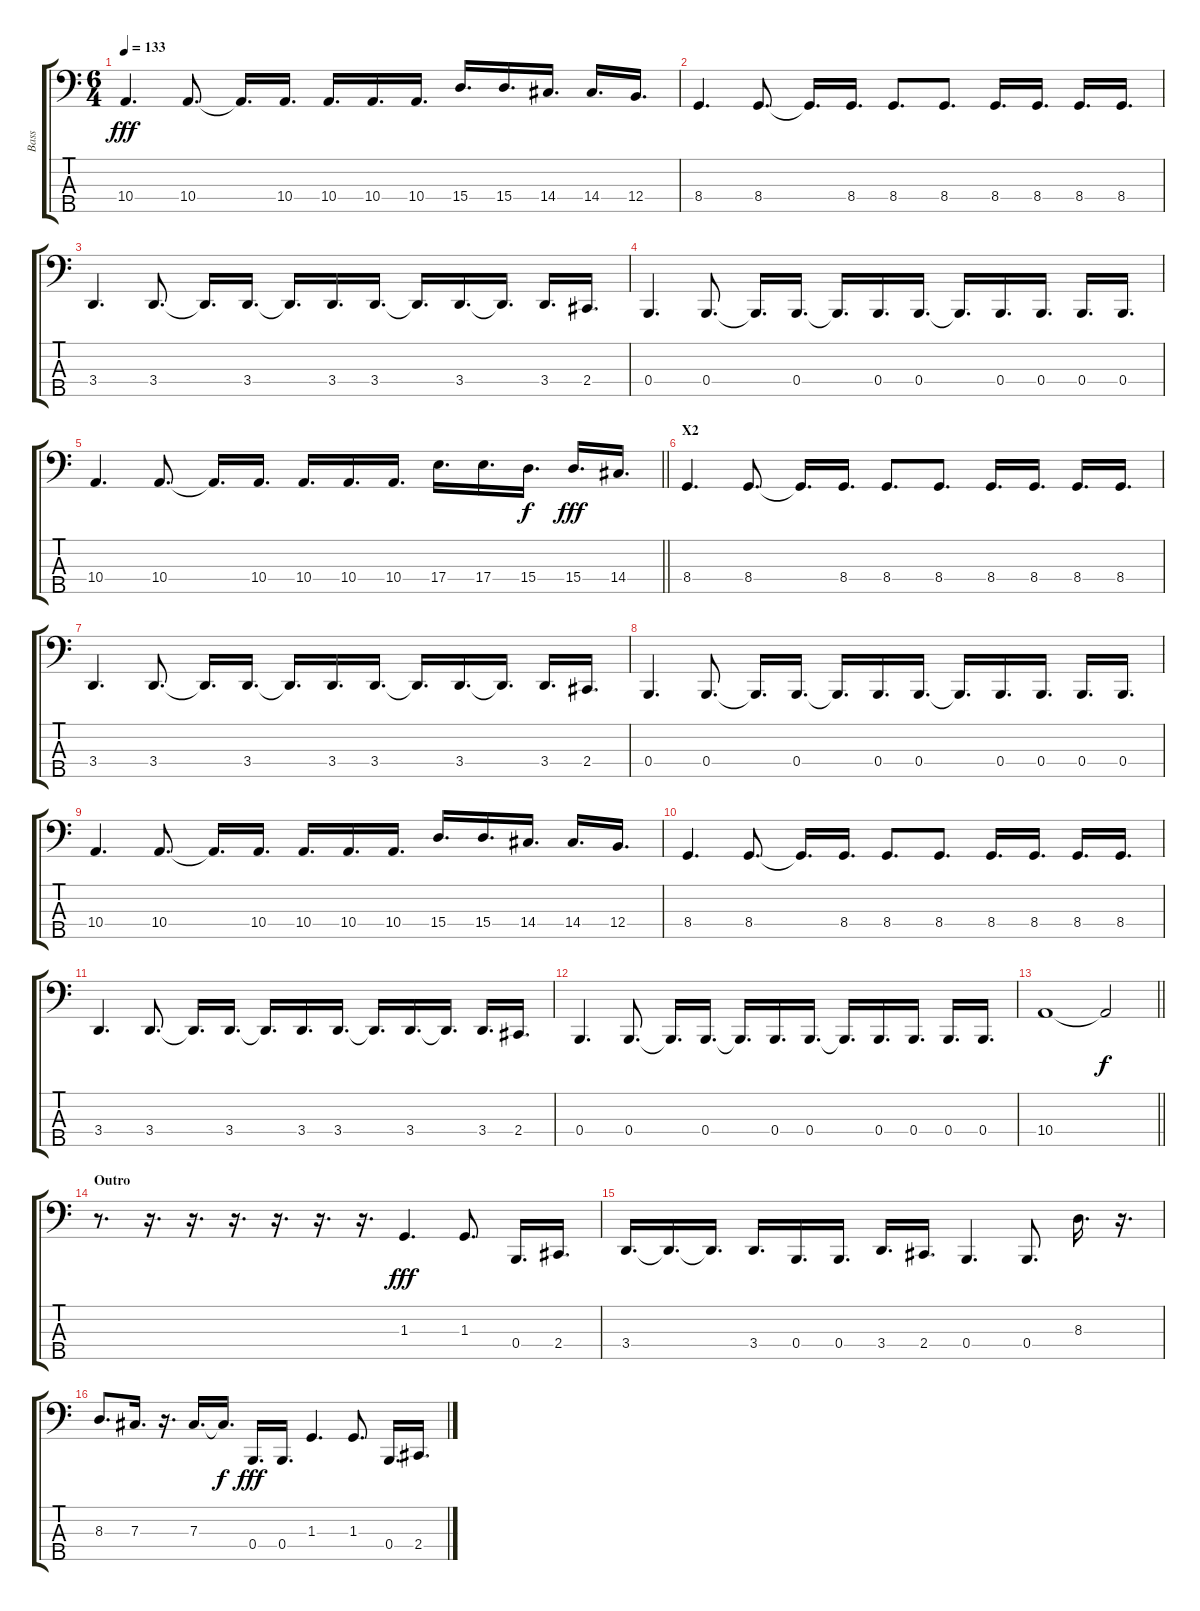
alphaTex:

\track ("Bass" "Bass") {instrument electricbassfinger}
\staff {score tabs}
\tuning (E2 B1 Gb1 B0 Gb0) {hide}
\ts (6 4)
\tempo 133
\clef f4
\ks c
10.4.4{d dy fff} 10.4.8{d} 10.4{t}.16{d} 10.4.16{d} 10.4.16{d} 10.4.16{d} 10.4.16{d} 15.4.16{d} 15.4.16{d} 14.4.16{d} 14.4.16{d} 12.4.16{d} |
8.4.4{d} 8.4.8{d} 8.4{t}.16{d} 8.4.16{d} 8.4.8{d} 8.4.8{d} 8.4.16{d} 8.4.16{d} 8.4.16{d} 8.4.16{d} |
3.4.4{d} 3.4.8{d} 3.4{t}.16{d} 3.4.16{d} 3.4{t}.16{d} 3.4.16{d} 3.4.16{d} 3.4{t}.16{d} 3.4.16{d} 3.4{t}.16{d} 3.4.16{d} 2.4.16{d} |
0.4.4{d} 0.4.8{d} 0.4{t}.16{d} 0.4.16{d} 0.4{t}.16{d} 0.4.16{d} 0.4.16{d} 0.4{t}.16{d} 0.4.16{d} 0.4.16{d} 0.4.16{d} 0.4.16{d} |
\barLineRight lightlight
10.4.4{d} 10.4.8{d} 10.4{t}.16{d} 10.4.16{d} 10.4.16{d} 10.4.16{d} 10.4.16{d} 17.4.16{d} 17.4.16{d} 15.4.16{d dy f} 15.4.16{d dy fff} 14.4.16{d} |
\section ("" "X2")
8.4.4{d} 8.4.8{d} 8.4{t}.16{d} 8.4.16{d} 8.4.8{d} 8.4.8{d} 8.4.16{d} 8.4.16{d} 8.4.16{d} 8.4.16{d} |
3.4.4{d} 3.4.8{d} 3.4{t}.16{d} 3.4.16{d} 3.4{t}.16{d} 3.4.16{d} 3.4.16{d} 3.4{t}.16{d} 3.4.16{d} 3.4{t}.16{d} 3.4.16{d} 2.4.16{d} |
0.4.4{d} 0.4.8{d} 0.4{t}.16{d} 0.4.16{d} 0.4{t}.16{d} 0.4.16{d} 0.4.16{d} 0.4{t}.16{d} 0.4.16{d} 0.4.16{d} 0.4.16{d} 0.4.16{d} |
10.4.4{d} 10.4.8{d} 10.4{t}.16{d} 10.4.16{d} 10.4.16{d} 10.4.16{d} 10.4.16{d} 15.4.16{d} 15.4.16{d} 14.4.16{d} 14.4.16{d} 12.4.16{d} |
8.4.4{d} 8.4.8{d} 8.4{t}.16{d} 8.4.16{d} 8.4.8{d} 8.4.8{d} 8.4.16{d} 8.4.16{d} 8.4.16{d} 8.4.16{d} |
3.4.4{d} 3.4.8{d} 3.4{t}.16{d} 3.4.16{d} 3.4{t}.16{d} 3.4.16{d} 3.4.16{d} 3.4{t}.16{d} 3.4.16{d} 3.4{t}.16{d} 3.4.16{d} 2.4.16{d} |
0.4.4{d} 0.4.8{d} 0.4{t}.16{d} 0.4.16{d} 0.4{t}.16{d} 0.4.16{d} 0.4.16{d} 0.4{t}.16{d} 0.4.16{d} 0.4.16{d} 0.4.16{d} 0.4.16{d} |
\barLineRight lightlight
10.4.1 10.4{t}.2{dy f} |
\section ("" "Outro")
r.8{d} r.16{d} r.16{d} r.16{d} r.16{d} r.16{d} r.16{d} 1.3.4{d dy fff} 1.3.8{d} 0.4.16{d} 2.4.16{d} |
3.4.16{d} 3.4{t}.16{d} 3.4{t}.16{d} 3.4.16{d} 0.4.16{d} 0.4.16{d} 3.4.16{d} 2.4.16{d} 0.4.4{d} 0.4.8{d} 8.3.16{d} r.16{d} |
8.3.8{d} 7.3.16{d} r.16{d} 7.3.16{d} 7.3{t}.16{d dy f} 0.4.16{d dy fff} 0.4.16{d} 1.3.4{d} 1.3.8{d} 0.4.16{d} 2.4.16{d}
